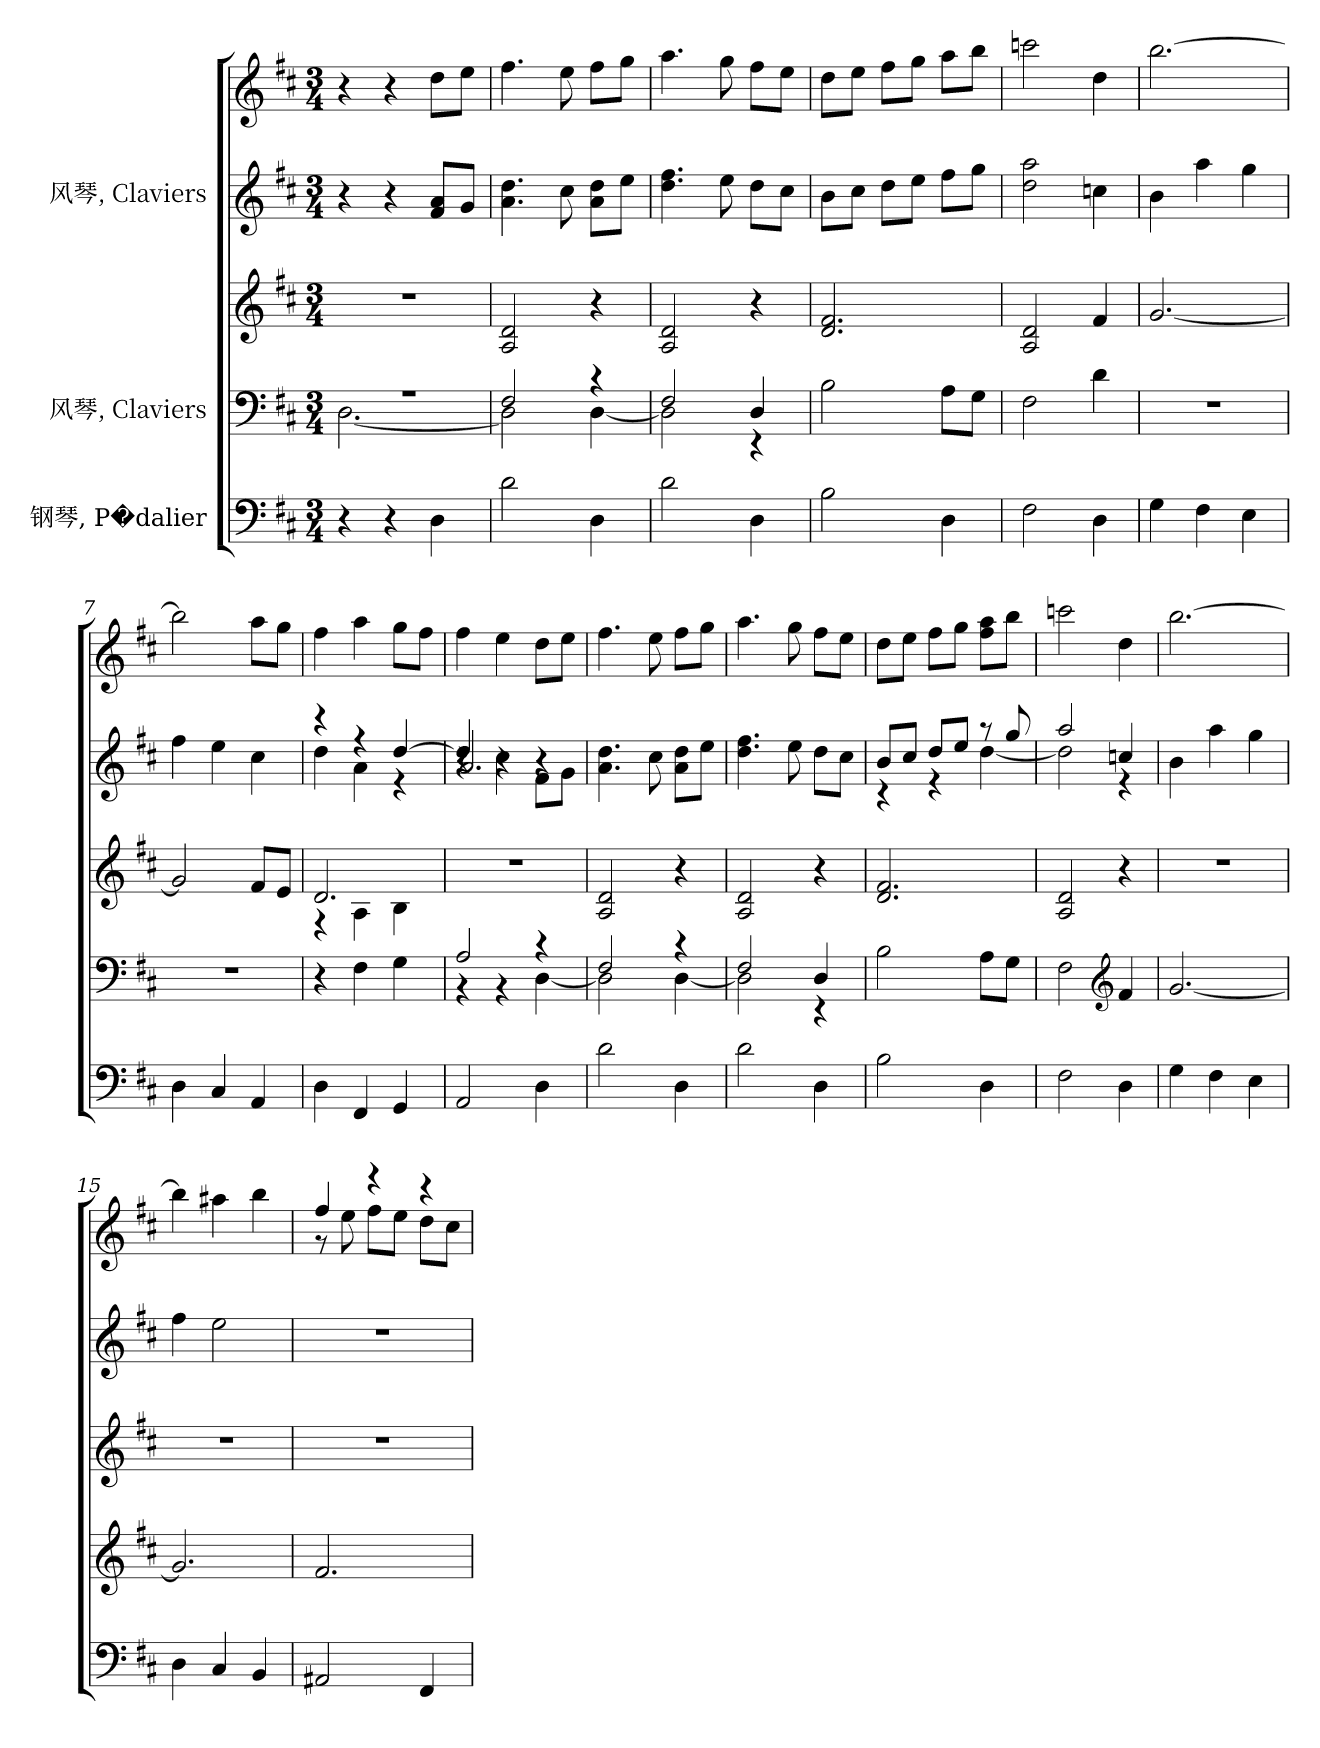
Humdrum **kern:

**kern	**kern	**kern	**kern	**kern
*part3	*part2	*part2	*part1	*part1
*staff5	*staff4	*staff3	*staff2	*staff1
*I"钢琴, P�dalier	*I"风琴, Claviers	*	*I"风琴, Claviers	*
*clefF4	*clefF4	*clefG2	*clefG2	*clefG2
*k[f#c#]	*k[f#c#]	*k[f#c#]	*k[f#c#]	*k[f#c#]
*M3/4	*M3/4	*M3/4	*M3/4	*M3/4
*MM78	*MM78	*MM78	*MM78	*MM78
=1	=1	=1	=1	=1
*	*^	*	*	*
4r	2.r	[2.D\	2.r	4r	4r
4r	.	.	.	4r	4r
4D\	.	.	.	8f#/ 8a/L	8dd\L
.	.	.	.	8g/J	8ee\J
=2	=2	=2	=2	=2	=2
2d\	2F#/	2D\]	2A/ 2d/	4.a\ 4.dd\	4.ff#\
.	.	.	.	8cc#\	8ee\
4D\	4r	[4D\	4r	8a\ 8dd\L	8ff#\L
.	.	.	.	8ee\J	8gg\J
=3	=3	=3	=3	=3	=3
2d\	2F#/	2D\]	2A/ 2d/	4.dd\ 4.ff#\	4.aa\
.	.	.	.	8ee\	8gg\
4D\	4D/	4r	4r	8dd\L	8ff#\L
.	.	.	.	8cc#\J	8ee\J
*	*v	*v	*	*	*
=4	=4	=4	=4	=4
2B\	2B\	2.d/ 2.f#/	8b\L	8dd\L
.	.	.	8cc#\J	8ee\J
.	.	.	8dd\L	8ff#\L
.	.	.	8ee\J	8gg\J
4D\	8A\L	.	8ff#\L	8aa\L
.	8G\J	.	8gg\J	8bb\J
=5	=5	=5	=5	=5
2F#\	2F#\	2A/ 2d/	2dd\ 2aa\	2cccn\
4D\	4d\	4f#/	4ccn\	4dd\
=6	=6	=6	=6	=6
4G\	2.r	[2.g/	4b\	[2.bb\
4F#\	.	.	4aa\	.
4E\	.	.	4gg\	.
=7	=7	=7	=7	=7
4D\	2.r	2g/]	4ff#\	2bb\]
4C#/	.	.	4ee\	.
4AA/	.	8f#/L	4cc#\	8aa\L
.	.	8e/J	.	8gg\J
!!LO:LB:g=z
=8	=8	=8	=8	=8
*	*	*^	*^	*
4D\	4r	2.d/	4r	4r	4dd\	4ff#\
4FF#/	4F#\	.	4A\	4r	4a\	4aa\
4GG/	4G\	.	4B\	[4dd/	4r	8gg\L
.	.	.	.	.	.	8ff#\J
*	*	*v	*v	*	*	*
=9	=9	=9	=9	=9	=9
*	*^	*	*	*^	*
2AA/	2A/	4r	2.r	4dd/]	4r	2.a/	4ff#\
.	.	4r	.	4r	4cc#\	.	4ee\
4D\	4r	[4D\	.	4r	8f#\L	.	8dd\L
.	.	.	.	.	8g\J	.	8ee\J
*	*	*	*	*v	*v	*v	*
=10	=10	=10	=10	=10	=10
2d\	2F#/	2D\]	2A/ 2d/	4.a\ 4.dd\	4.ff#\
.	.	.	.	8cc#\	8ee\
4D\	4r	[4D\	4r	8a\ 8dd\L	8ff#\L
.	.	.	.	8ee\J	8gg\J
=11	=11	=11	=11	=11	=11
2d\	2F#/	2D\]	2A/ 2d/	4.dd\ 4.ff#\	4.aa\
.	.	.	.	8ee\	8gg\
4D\	4D/	4r	4r	8dd\L	8ff#\L
.	.	.	.	8cc#\J	8ee\J
*	*v	*v	*	*	*
=12	=12	=12	=12	=12
*	*	*	*^	*
2B\	2B\	2.d/ 2.f#/	8b/L	4r	8dd\L
.	.	.	8cc#/J	.	8ee\J
.	.	.	8dd/L	4r	8ff#\L
.	.	.	8ee/J	.	8gg\J
4D\	8A\L	.	8r	[4dd\	8ff#\ 8aa\L
.	8G\J	.	8gg/	.	8bb\J
=13	=13	=13	=13	=13	=13
2F#\	2F#\	2A/ 2d/	2aa/	2dd\]	2cccn\
*	*clefG2	*	*	*	*
4D\	4f#/	4r	4ccn/	4r	4dd\
*	*	*	*v	*v	*
=14	=14	=14	=14	=14
4G\	[2.g/	2.r	4b\	[2.bb\
4F#\	.	.	4aa\	.
4E\	.	.	4gg\	.
!!LO:PB:g=z
=15	=15	=15	=15	=15
4D\	2.g/]	2.r	4ff#\	4bb\]
4C#/	.	.	2ee\	4aa#X\
4BB/	.	.	.	4bb\
=16	=16	=16	=16	=16
*	*	*	*	*^
2AA#X/	2.f#/	2.r	2.r	4ff#/	8r
.	.	.	.	.	8ee\
.	.	.	.	4r	8ff#\L
.	.	.	.	.	8ee\J
4FF#/	.	.	.	4r	8dd\L
.	.	.	.	.	8cc#\J
*	*	*	*	*v	*v
=	=	=	=	=
*-	*-	*-	*-	*-
